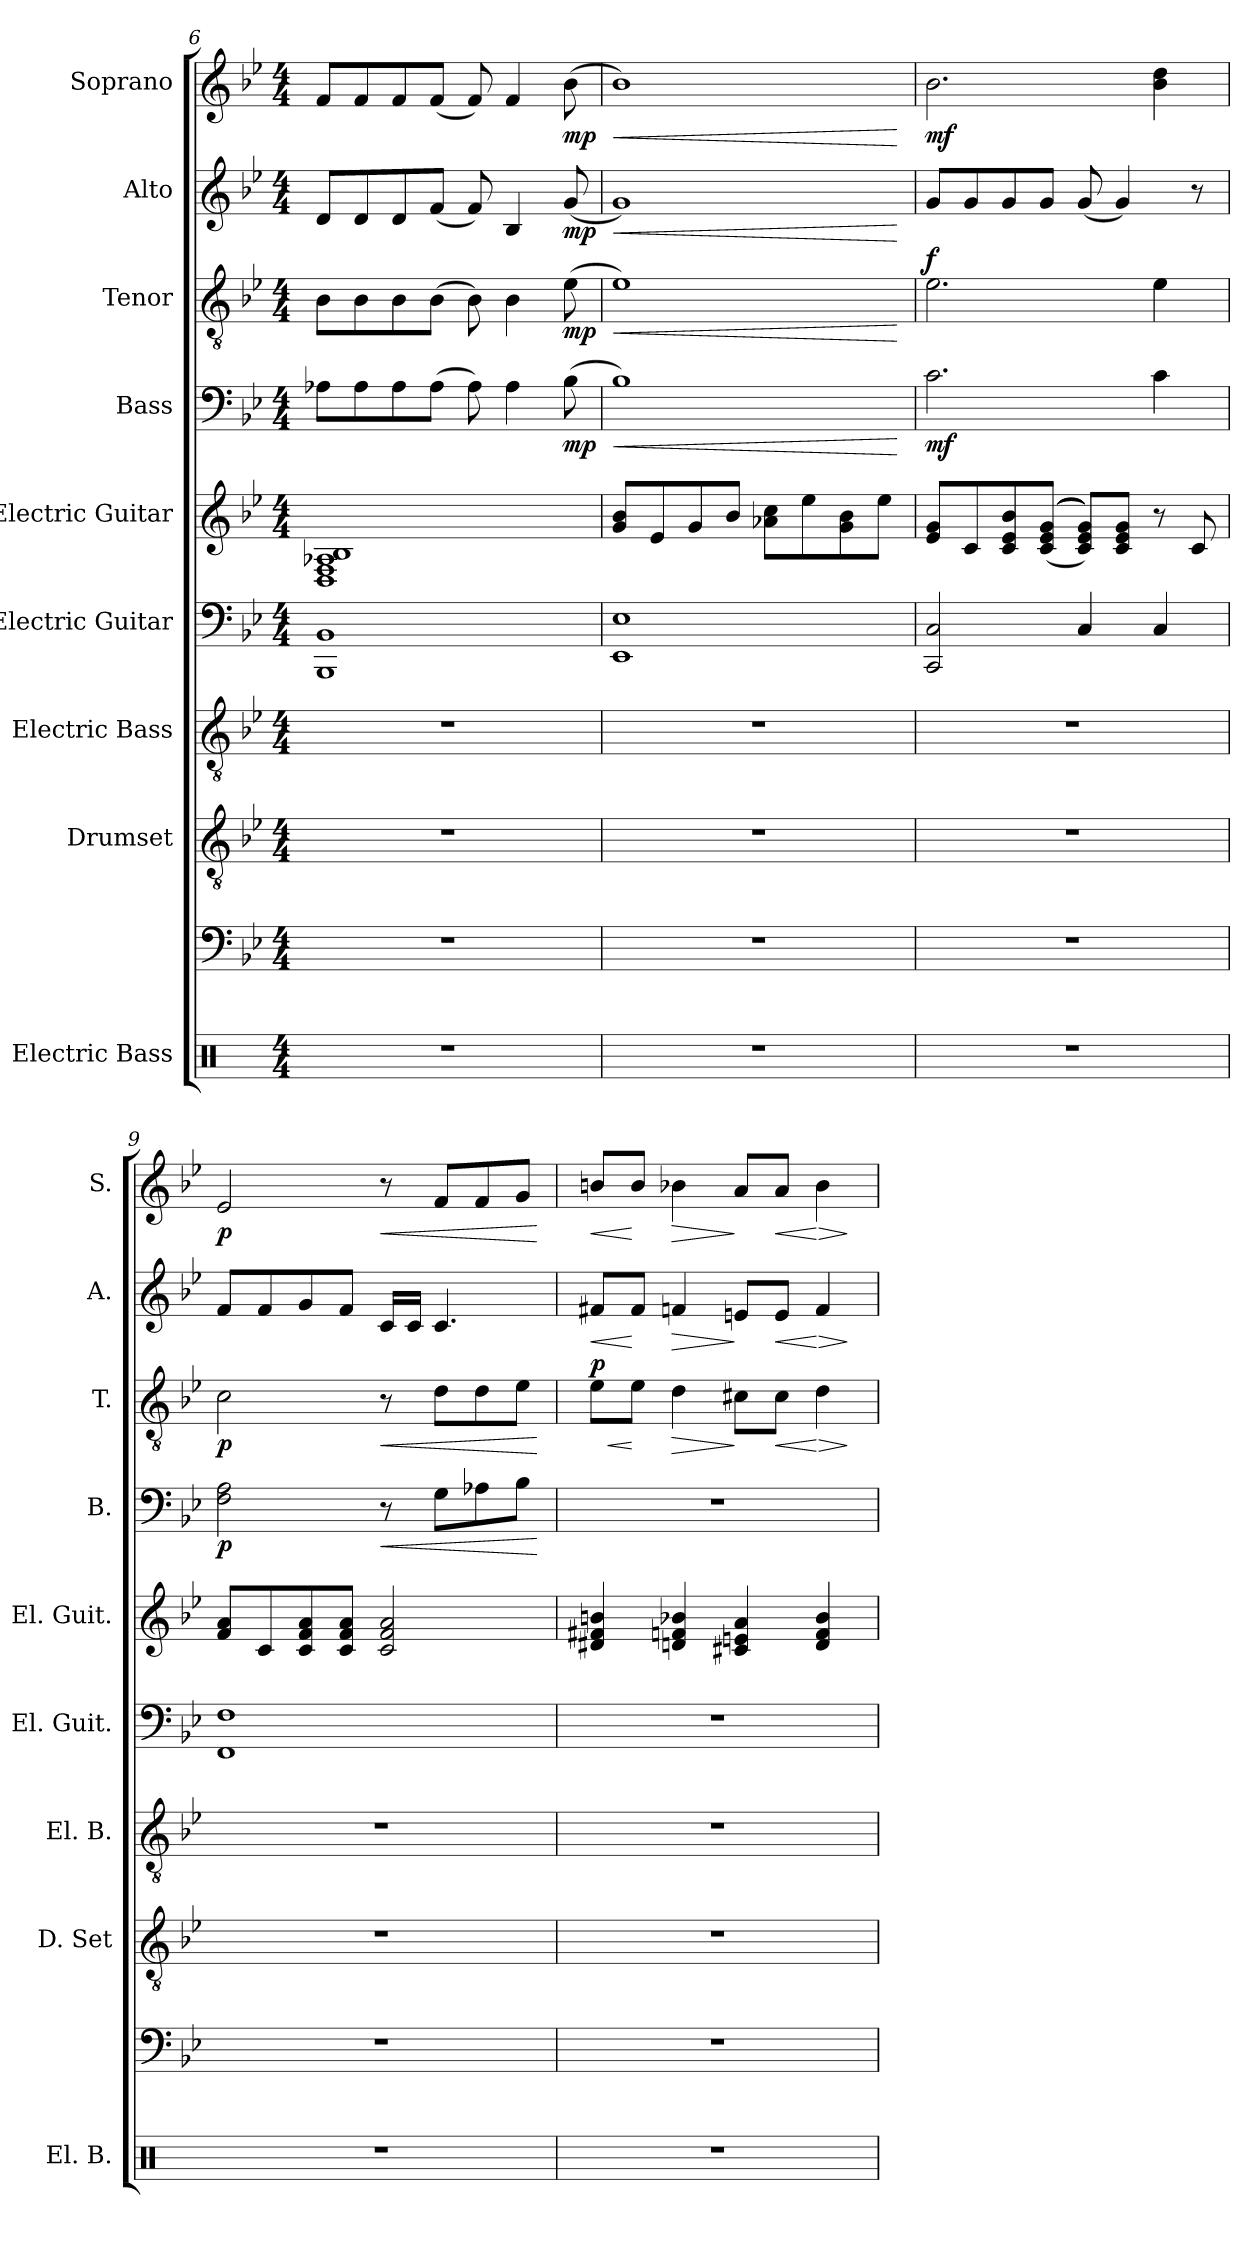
**kern	**kern	**kern	**kern	**kern	**kern	**kern	**dynam	**kern	**dynam	**kern	**dynam	**kern	**dynam
*part9	*part9	*part8	*part7	*part6	*part5	*part4	*part4	*part3	*part3	*part2	*part2	*part1	*part1
*staff10	*staff9	*staff8	*staff7	*staff6	*staff5	*staff4	*staff4	*staff3	*staff3	*staff2	*staff2	*staff1	*staff1
*I"Electric Bass	*	*I"Drumset	*I"Electric Bass	*I"Electric Guitar	*I"Electric Guitar	*I"Bass	*	*I"Tenor	*	*I"Alto	*	*I"Soprano	*
*I'El. B.	*	*I'D. Set	*I'El. B.	*I'El. Guit.	*I'El. Guit.	*I'B.	*	*I'T.	*	*I'A.	*	*I'S.	*
*clefX	*clefF4	*clefGv2	*clefGv2	*clefF4	*clefG2	*clefF4	*	*clefGv2	*	*clefG2	*	*clefG2	*
*k[]	*k[b-e-]	*k[b-e-]	*k[b-e-]	*k[b-e-]	*k[b-e-]	*k[b-e-]	*	*k[b-e-]	*	*k[b-e-]	*	*k[b-e-]	*
*M4/4	*M4/4	*M4/4	*M4/4	*M4/4	*M4/4	*M4/4	*	*M4/4	*	*M4/4	*	*M4/4	*
=6	=6	=6	=6	=6	=6	=6	=6	=6	=6	=6	=6	=6	=6
1r	1r	1r	1r	1BBB- 1BB-	1D 1F 1A-X 1B-	8A-X\L	.	8B-\L	.	8d/L	.	8f/L	.
.	.	.	.	.	.	8A-\	.	8B-\	.	8d/	.	8f/	.
.	.	.	.	.	.	8A-\	.	8B-\	.	8d/	.	8f/	.
.	.	.	.	.	.	(8A-\J	.	(8B-\J	.	(8f/J	.	(8f/J	.
.	.	.	.	.	.	8A-\)	.	8B-\)	.	8f/)	.	8f/)	.
.	.	.	.	.	.	4A-\	.	4B-\	.	4B-/	.	4f/	.
!	!	!	!	!	!	!	!LO:DY:b	!	!LO:DY:b	!	!LO:DY:b	!	!LO:DY:b
.	.	.	.	.	.	(8B-\	mp	(8e-\	mp	(8g/	mp	(8b-\	mp
=7	=7	=7	=7	=7	=7	=7	=7	=7	=7	=7	=7	=7	=7
!	!	!	!	!	!	!	!LO:HP:b	!	!LO:HP:b	!	!LO:HP:b	!	!LO:HP:b
1r	1r	1r	1r	1EE- 1E-	8g/ 8b-/L	1B-)	<	1e-)	<	1g)	<	1b-)	<
.	.	.	.	.	8e-/	.	.	.	.	.	.	.	.
.	.	.	.	.	8g/	.	.	.	.	.	.	.	.
.	.	.	.	.	8b-/J	.	.	.	.	.	.	.	.
.	.	.	.	.	8a-X\ 8cc\L	.	.	.	.	.	.	.	.
.	.	.	.	.	8ee-\	.	.	.	.	.	.	.	.
.	.	.	.	.	8g\ 8b-\	.	.	.	.	.	.	.	.
.	.	.	.	.	8ee-\J	.	.	.	.	.	.	.	.
.	.	.	.	.	.	.	[	.	[	.	[	.	[
!!LO:PB:g=z
=8	=8	=8	=8	=8	=8	=8	=8	=8	=8	=8	=8	=8	=8
!	!	!	!	!	!	!	!LO:DY:b	!	!LO:DY:a	!	!	!	!LO:DY:b
1r	1r	1r	1r	2CC/ 2C/	8e-/ 8g/L	2.c\	mf	2.e-\	f	8g/L	.	2.b-\	mf
.	.	.	.	.	8c/	.	.	.	.	8g/	.	.	.
.	.	.	.	.	8c/ 8e-/ 8b-/	.	.	.	.	8g/	.	.	.
.	.	.	.	.	((((8c/ 8e-/ 8g/J	.	.	.	.	8g/J	.	.	.
.	.	.	.	4C/	8c/ 8e-/ 8g/L))))	.	.	.	.	(8g/	.	.	.
.	.	.	.	.	8c/ 8e-/ 8g/J	.	.	.	.	4g/)	.	.	.
.	.	.	.	4C/	8r	4c\	.	4e-\	.	.	.	4b-\ 4dd\	.
.	.	.	.	.	8c/	.	.	.	.	8r	.	.	.
=9	=9	=9	=9	=9	=9	=9	=9	=9	=9	=9	=9	=9	=9
!	!	!	!	!	!	!	!LO:DY:b	!	!LO:DY:b	!	!	!	!LO:DY:b
1r	1r	1r	1r	1FF 1F	8f/ 8a/L	2F\ 2A\	p	2c\	p	8f/L	.	2e-/	p
.	.	.	.	.	8c/	.	.	.	.	8f/	.	.	.
.	.	.	.	.	8c/ 8f/ 8a/	.	.	.	.	8g/	.	.	.
.	.	.	.	.	8c/ 8f/ 8a/J	.	.	.	.	8f/J	.	.	.
!	!	!	!	!	!	!	!LO:HP:b	!	!LO:HP:b	!	!	!	!LO:HP:b
.	.	.	.	.	2c/ 2f/ 2a/	8r	<	8r	<	16c/LL	.	8r	<
.	.	.	.	.	.	.	.	.	.	16c/JJ	.	.	.
.	.	.	.	.	.	8G\L	.	8d\L	.	4.c/	.	8f/L	.
.	.	.	.	.	.	8A-X\	.	8d\	.	.	.	8f/	.
.	.	.	.	.	.	8B-\J	.	8e-\J	.	.	.	8g/J	.
.	.	.	.	.	.	.	[	.	[	.	.	.	[
=10	=10	=10	=10	=10	=10	=10	=10	=10	=10	=10	=10	=10	=10
!	!	!	!	!	!	!	!	!	!LO:HP:b	!	!LO:HP:b	!	!LO:HP:b
!	!	!	!	!	!	!	!	!	!LO:DY:n=1:a	!	!	!	!
1r	1r	1r	1r	1r	4d#X/ 4f#X/ 4bn/	1r	.	8e-\L	< p	8f#X/L	<	8bn/L	<
.	.	.	.	.	.	.	.	8e-\J	[	8f#/J	[	8b/J	[
!	!	!	!	!	!	!	!	!	!LO:HP:b	!	!LO:HP:b	!	!LO:HP:b
.	.	.	.	.	4dn/ 4fn/ 4b-X/	.	.	4d\	>	4fn/	>	4b-X\	>
.	.	.	.	.	4c#X/ 4en/ 4a/	.	.	8c#X\L	]	8en/L	]	8a/L	]
!	!	!	!	!	!	!	!	!	!LO:HP:b	!	!LO:HP:b	!	!LO:HP:b
.	.	.	.	.	.	.	.	8c#\J	<	8e/J	<	8a/J	<
!	!	!	!	!	!	!	!	!	!LO:HP:n=1:b	!	!LO:HP:n=1:b	!	!LO:HP:n=1:b
.	.	.	.	.	4d/ 4f/ 4b-/	.	.	4d\	[ >	4f/	[ >	4b-\	[ >
.	.	.	.	.	.	.	.	.	]	.	]	.	]
=	=	=	=	=	=	=	=	=	=	=	=	=	=
*-	*-	*-	*-	*-	*-	*-	*-	*-	*-	*-	*-	*-	*-
